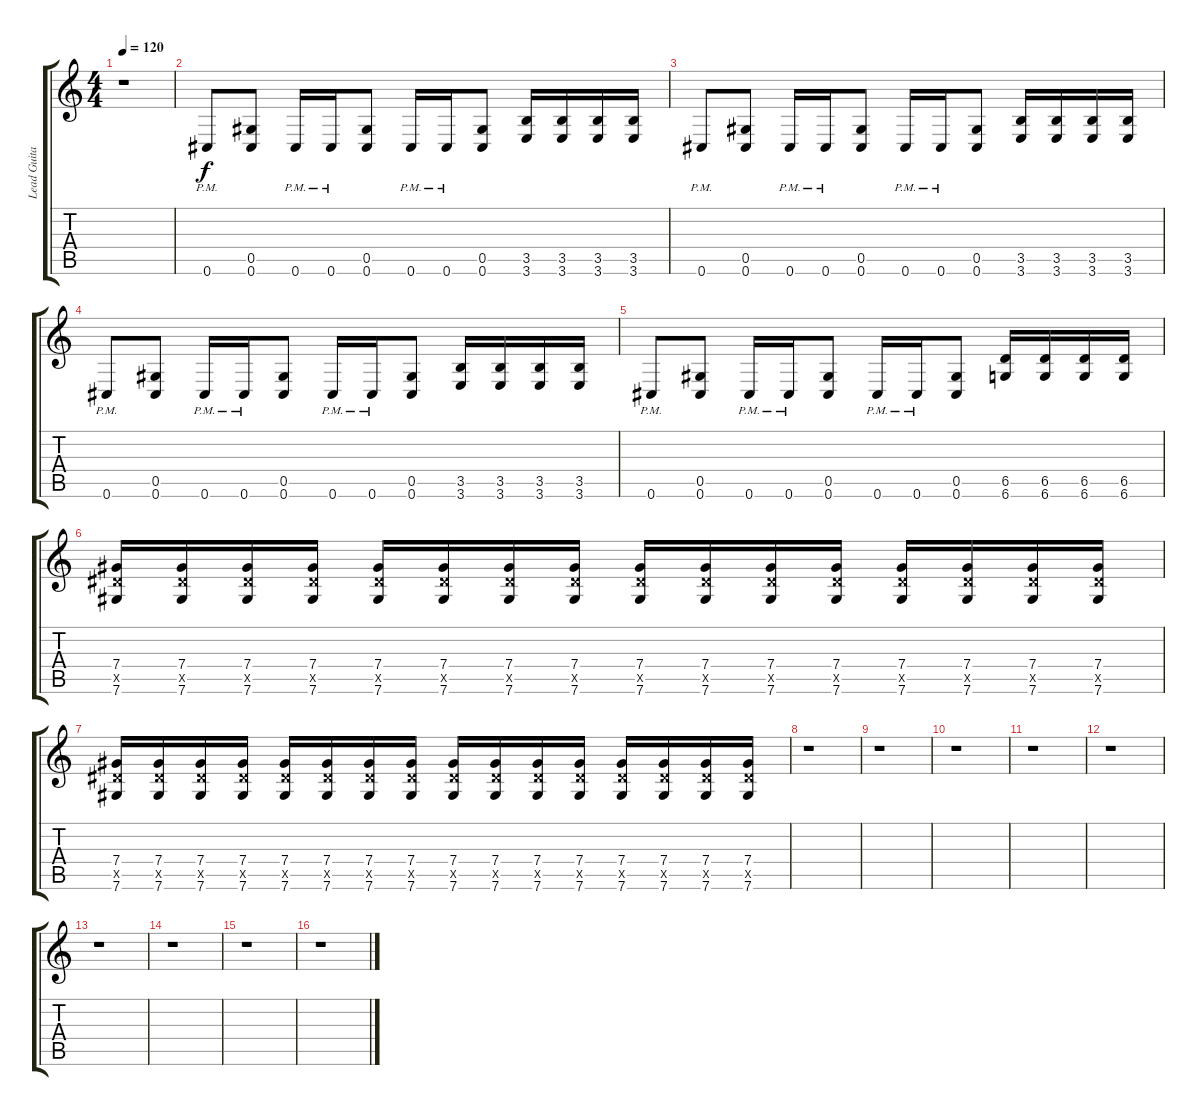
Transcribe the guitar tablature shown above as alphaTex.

\track ("Lead Guitar" "Lead Guita") {instrument distortionguitar}
\staff {score tabs}
\tuning (Eb4 Bb3 Gb3 Db3 Ab2 Db2) {hide}
\ts (4 4)
\tempo 120
\clef g2
\ks c
r.1{dy f} |
0.6{pm}.8 (0.5 0.6).8 0.6{pm}.16 0.6{pm}.16 (0.5 0.6).8 0.6{pm}.16 0.6{pm}.16 (0.5 0.6).8 (3.5 3.6).16 (3.5 3.6).16 (3.5 3.6).16 (3.5 3.6).16 |
0.6{pm}.8 (0.5 0.6).8 0.6{pm}.16 0.6{pm}.16 (0.5 0.6).8 0.6{pm}.16 0.6{pm}.16 (0.5 0.6).8 (3.5 3.6).16 (3.5 3.6).16 (3.5 3.6).16 (3.5 3.6).16 |
0.6{pm}.8 (0.5 0.6).8 0.6{pm}.16 0.6{pm}.16 (0.5 0.6).8 0.6{pm}.16 0.6{pm}.16 (0.5 0.6).8 (3.5 3.6).16 (3.5 3.6).16 (3.5 3.6).16 (3.5 3.6).16 |
0.6{pm}.8 (0.5 0.6).8 0.6{pm}.16 0.6{pm}.16 (0.5 0.6).8 0.6{pm}.16 0.6{pm}.16 (0.5 0.6).8 (6.5 6.6).16 (6.5 6.6).16 (6.5 6.6).16 (6.5 6.6).16 |
(7.4 7.5{x} 7.6).16 (7.4 7.5{x} 7.6).16 (7.4 7.5{x} 7.6).16 (7.4 7.5{x} 7.6).16 (7.4 7.5{x} 7.6).16 (7.4 7.5{x} 7.6).16 (7.4 7.5{x} 7.6).16 (7.4 7.5{x} 7.6).16 (7.4 7.5{x} 7.6).16 (7.4 7.5{x} 7.6).16 (7.4 7.5{x} 7.6).16 (7.4 7.5{x} 7.6).16 (7.4 7.5{x} 7.6).16 (7.4 7.5{x} 7.6).16 (7.4 7.5{x} 7.6).16 (7.4 7.5{x} 7.6).16 |
(7.4 7.5{x} 7.6).16 (7.4 7.5{x} 7.6).16 (7.4 7.5{x} 7.6).16 (7.4 7.5{x} 7.6).16 (7.4 7.5{x} 7.6).16 (7.4 7.5{x} 7.6).16 (7.4 7.5{x} 7.6).16 (7.4 7.5{x} 7.6).16 (7.4 7.5{x} 7.6).16 (7.4 7.5{x} 7.6).16 (7.4 7.5{x} 7.6).16 (7.4 7.5{x} 7.6).16 (7.4 7.5{x} 7.6).16 (7.4 7.5{x} 7.6).16 (7.4 7.5{x} 7.6).16 (7.4 7.5{x} 7.6).16 |
r.1 |
r.1 |
r.1 |
r.1 |
r.1 |
r.1 |
r.1 |
r.1 |
r.1
